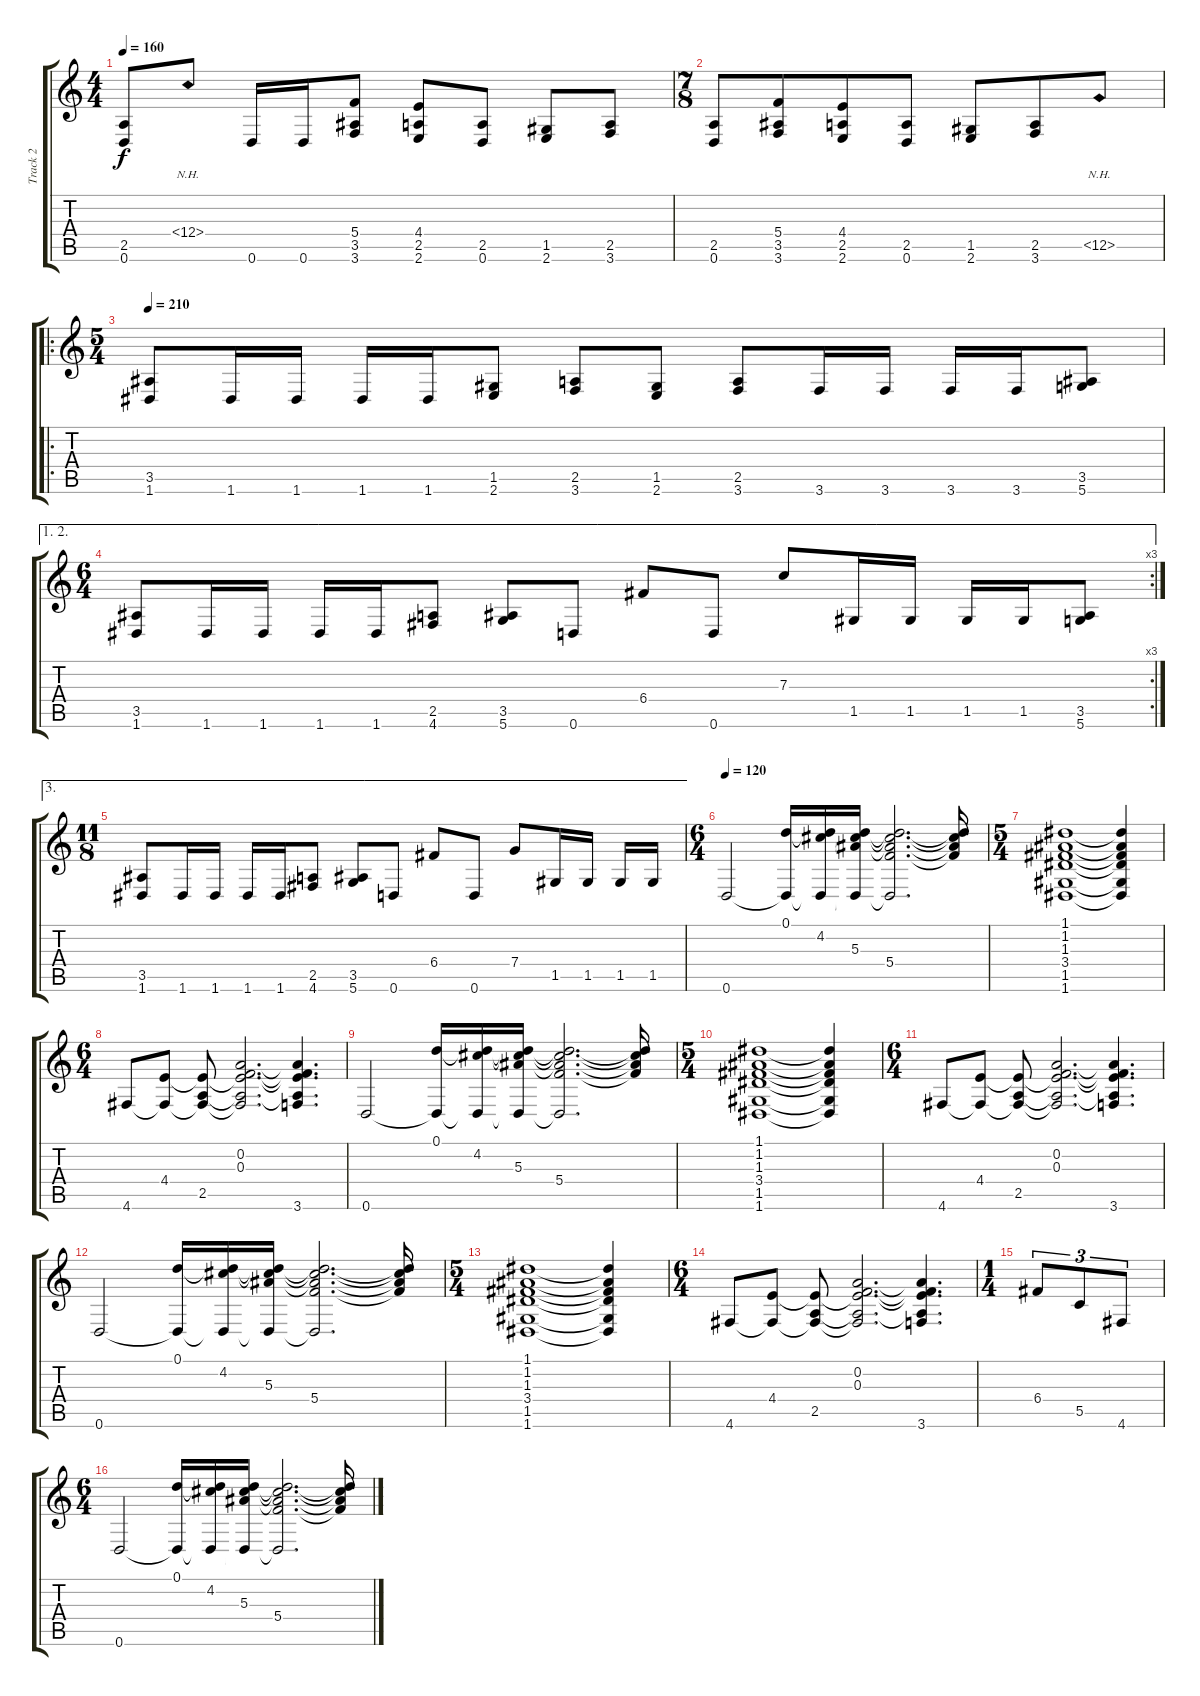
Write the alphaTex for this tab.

\track ("Track 2" "Track 2") {instrument distortionguitar}
\staff {score tabs}
\tuning (D4 A3 F3 C3 G2 D2) {hide}
\ts (4 4)
\tempo 160
\clef g2
\ks c
(2.5 0.6).8{dy f} 6.4{nh}.8 0.6.16 0.6.16 (5.4 3.5 3.6).8 (4.4 2.5 2.6).8 (2.5 0.6).8 (1.5 2.6).8 (2.5 3.6).8 |
\ts (7 8)
(2.5 0.6).8 (5.4 3.5 3.6).8 (4.4 2.5 2.6).8 (2.5 0.6).8 (1.5 2.6).8 (2.5 3.6).8 1.5{nh}.8 |
\ro
\ts (5 4)
\tempo 210
(3.5 1.6).8 1.6.16 1.6.16 1.6.16 1.6.16 (1.5 2.6).8 (2.5 3.6).8 (1.5 2.6).8 (2.5 3.6).8 3.6.16 3.6.16 3.6.16 3.6.16 (3.5 5.6).8 |
\ae (1 2)
\rc 3
\ts (6 4)
(3.5 1.6).8 1.6.16 1.6.16 1.6.16 1.6.16 (2.5 4.6).8 (3.5 5.6).8 0.6.8 6.4.8 0.6.8 7.3.8 1.5.16 1.5.16 1.5.16 1.5.16 (3.5 5.6).8 |
\ae 3
\ts (11 8)
(3.5 1.6).8 1.6.16 1.6.16 1.6.16 1.6.16 (2.5 4.6).8 (3.5 5.6).8 0.6.8 6.4.8 0.6.8 7.4.8 1.5.16 1.5.16 1.5.16 1.5.16 |
\ts (6 4)
\tempo 120
0.6.2 (0.1 0.6{t}).16 (0.1{t} 4.2 0.6{t}).16 (0.1{t} 4.2{t} 5.3 0.6{t}).16 (0.1{t} 4.2{t} 5.3{t} 5.4 0.6{t}).2{d} (0.1{t} 4.2{t} 5.3{t} 5.4{t}).16 |
\ts (5 4)
(1.1 1.2 1.3 3.4 1.5 1.6).1 (1.1{t} 1.2{t} 1.3{t} 3.4{t} 1.5{t} 1.6{t}).4 |
\ts (6 4)
4.6.8 (4.4 4.6{t}).8 (4.4{t} 2.5 4.6{t}).8 (0.2 0.3 4.4{t} 2.5{t} 4.6{t}).2{d} (0.2{t} 0.3{t} 4.4{t} 2.5{t} 3.6).4{d} |
0.6.2 (0.1 0.6{t}).16 (0.1{t} 4.2 0.6{t}).16 (0.1{t} 4.2{t} 5.3 0.6{t}).16 (0.1{t} 4.2{t} 5.3{t} 5.4 0.6{t}).2{d} (0.1{t} 4.2{t} 5.3{t} 5.4{t}).16 |
\ts (5 4)
(1.1 1.2 1.3 3.4 1.5 1.6).1 (1.1{t} 1.2{t} 1.3{t} 3.4{t} 1.5{t} 1.6{t}).4 |
\ts (6 4)
4.6.8 (4.4 4.6{t}).8 (4.4{t} 2.5 4.6{t}).8 (0.2 0.3 4.4{t} 2.5{t} 4.6{t}).2{d} (0.2{t} 0.3{t} 4.4{t} 2.5{t} 3.6).4{d} |
0.6.2 (0.1 0.6{t}).16 (0.1{t} 4.2 0.6{t}).16 (0.1{t} 4.2{t} 5.3 0.6{t}).16 (0.1{t} 4.2{t} 5.3{t} 5.4 0.6{t}).2{d} (0.1{t} 4.2{t} 5.3{t} 5.4{t}).16 |
\ts (5 4)
(1.1 1.2 1.3 3.4 1.5 1.6).1 (1.1{t} 1.2{t} 1.3{t} 3.4{t} 1.5{t} 1.6{t}).4 |
\ts (6 4)
4.6.8 (4.4 4.6{t}).8 (4.4{t} 2.5 4.6{t}).8 (0.2 0.3 4.4{t} 2.5{t} 4.6{t}).2{d} (0.2{t} 0.3{t} 4.4{t} 2.5{t} 3.6).4{d} |
\ts (1 4)
6.4.8{tu (3 2)} 5.5.8{tu (3 2)} 4.6.8{tu (3 2)} |
\ts (6 4)
0.6.2 (0.1 0.6{t}).16 (0.1{t} 4.2 0.6{t}).16 (0.1{t} 4.2{t} 5.3 0.6{t}).16 (0.1{t} 4.2{t} 5.3{t} 5.4 0.6{t}).2{d} (0.1{t} 4.2{t} 5.3{t} 5.4{t}).16
